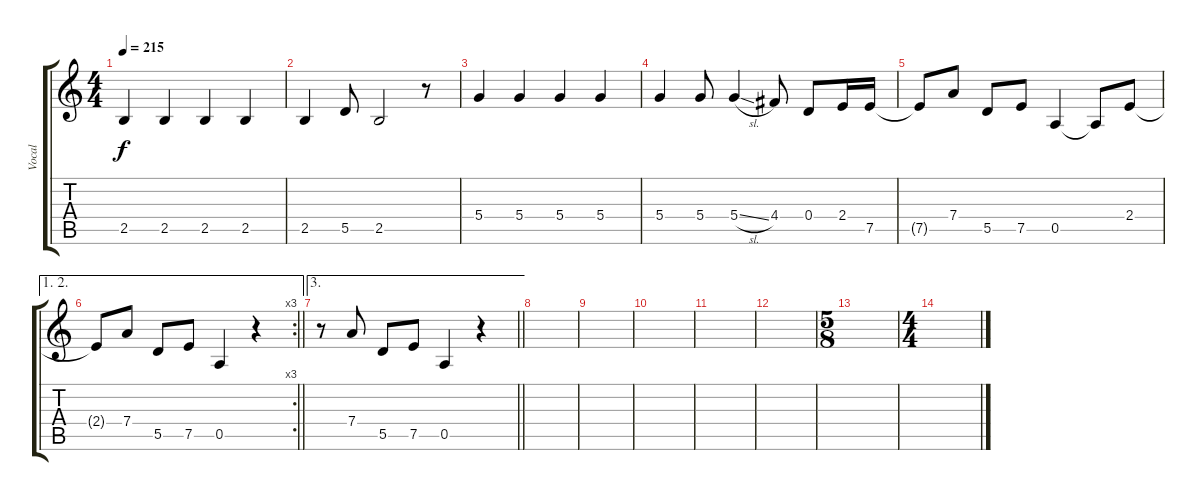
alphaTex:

\track ("Vocal" "Vocal") {instrument overdrivenguitar}
\staff {score tabs}
\tuning (E4 B3 G3 D3 A2 E2) {hide}
\ts (4 4)
\tempo 215
\clef g2
\ks c
2.5.4{dy f} 2.5.4 2.5.4 2.5.4 |
2.5.4 5.5.8 2.5.2 r.8 |
5.4.4 5.4.4 5.4.4 5.4.4 |
5.4.4 5.4.8 5.4{sl}.4 4.4.8 0.4.8 2.4.16 7.5.16 |
7.5{t}.8 7.4.8 5.5.8 7.5.8 0.5.4 0.5{t}.8 2.4.8 |
\ae (1 2)
\rc 3
\barLineRight lightlight
2.4{t}.8 7.4.8 5.5.8 7.5.8 0.5.4 r.4 |
\ae 3
\barLineRight lightlight
r.8 7.4.8 5.5.8 7.5.8 0.5.4 r.4 |
|
|
|
|
|
\ts (5 8)
|
\ts (4 4)
